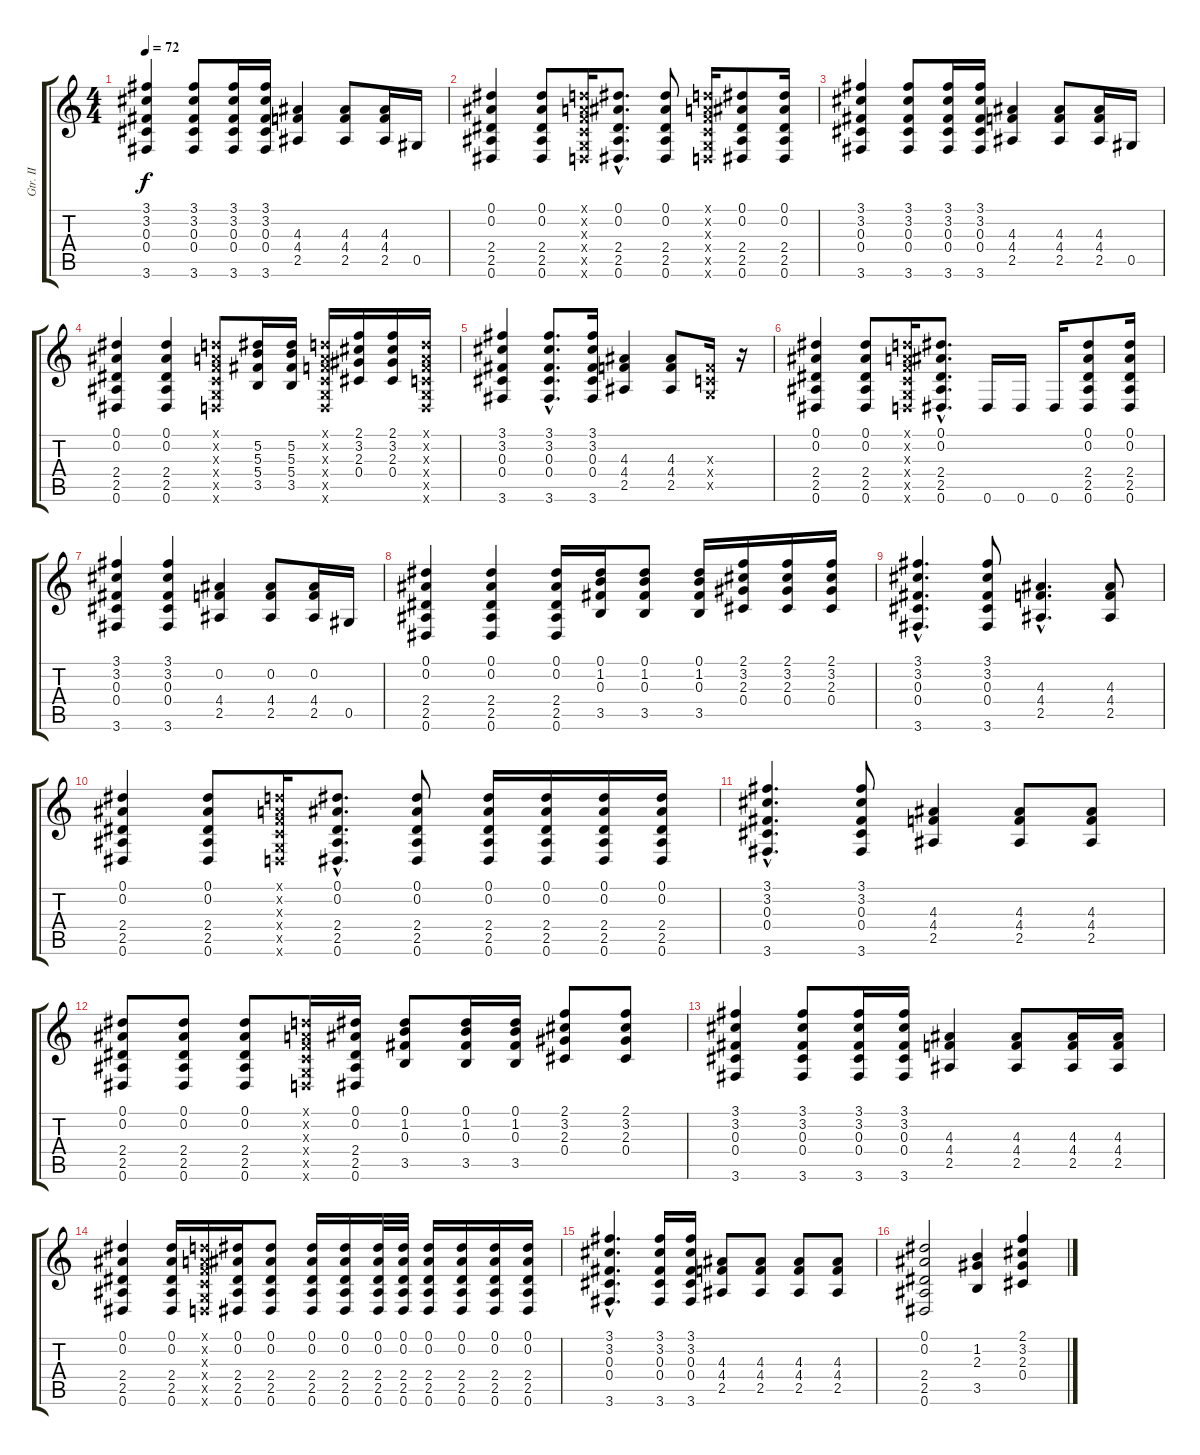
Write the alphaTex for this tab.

\track ("Gtr. II" "Gtr. II") {instrument electricguitarclean}
\staff {score tabs}
\tuning (Eb4 Bb3 Gb3 Db3 Ab2 Eb2) {hide}
\ts (4 4)
\tempo 72
\clef g2
\ks c
(3.1 3.2 0.3 0.4 3.6).4{dy f} (3.1 3.2 0.3 0.4 3.6).8 (3.1 3.2 0.3 0.4 3.6).16 (3.1 3.2 0.3 0.4 3.6).16 (4.3 4.4 2.5).4 (4.3 4.4 2.5).8 (4.3 4.4 2.5).16 0.5.16 |
(0.1 0.2 2.4 2.5 0.6).4 (0.1 0.2 2.4 2.5 0.6).8 (-1.1{x} -1.2{x} -1.3{x} -1.4{x} -1.5{x} -1.6{x}).16 (0.1{hac} 0.2{hac} 2.4{hac} 2.5{hac} 0.6{hac}).8{d} (0.1 0.2 2.4 2.5 0.6).8 (-1.1{x} -1.2{x} -1.3{x} -1.4{x} -1.5{x} -1.6{x}).16 (0.1 0.2 2.4 2.5 0.6).8 (0.1 0.2 2.4 2.5 0.6).16 |
(3.1 3.2 0.3 0.4 3.6).4 (3.1 3.2 0.3 0.4 3.6).8 (3.1 3.2 0.3 0.4 3.6).16 (3.1 3.2 0.3 0.4 3.6).16 (4.3 4.4 2.5).4 (4.3 4.4 2.5).8 (4.3 4.4 2.5).16 0.5.16 |
(0.1 0.2 2.4 2.5 0.6).4 (0.1 0.2 2.4 2.5 0.6).4 (-1.1{x} -1.2{x} -1.3{x} -1.4{x} -1.5{x} -1.6{x}).8 (5.2 5.3 5.4 3.5).16 (5.2 5.3 5.4 3.5).16 (-1.1{x} -1.2{x} -1.3{x} -1.4{x} -1.5{x} -1.6{x}).16 (2.1 3.2 2.3 0.4).16 (2.1 3.2 2.3 0.4).16 (-1.1{x} -1.2{x} -1.3{x} -1.4{x} -1.5{x} -1.6{x}).16 |
(3.1 3.2 0.3 0.4 3.6).4 (3.1{hac} 3.2{hac} 0.3{hac} 0.4{hac} 3.6{hac}).8{d} (3.1 3.2 0.3 0.4 3.6).16 (4.3 4.4 2.5).4 (4.3 4.4 2.5).8 (-1.3{x} -1.4{x} -1.5{x}).16 r.16 |
(0.1 0.2 2.4 2.5 0.6).4 (0.1 0.2 2.4 2.5 0.6).8 (-1.1{x} -1.2{x} -1.3{x} -1.4{x} -1.5{x} -1.6{x}).16 (0.1{hac} 0.2{hac} 2.4{hac} 2.5{hac} 0.6{hac}).8{d} 0.6.16 0.6.16 0.6.16 (0.1 0.2 2.4 2.5 0.6).8 (0.1 0.2 2.4 2.5 0.6).16 |
(3.1 3.2 0.3 0.4 3.6).4 (3.1 3.2 0.3 0.4 3.6).4 (0.2 4.4 2.5).4 (0.2 4.4 2.5).8 (0.2 4.4 2.5).16 0.5.16 |
(0.1 0.2 2.4 2.5 0.6).4 (0.1 0.2 2.4 2.5 0.6).4 (0.1 0.2 2.4 2.5 0.6).16 (0.1 1.2 0.3 3.5).16 (0.1 1.2 0.3 3.5).8 (0.1 1.2 0.3 3.5).16 (2.1 3.2 2.3 0.4).16 (2.1 3.2 2.3 0.4).16 (2.1 3.2 2.3 0.4).16 |
(3.1{hac} 3.2{hac} 0.3{hac} 0.4{hac} 3.6{hac}).4{d} (3.1 3.2 0.3 0.4 3.6).8 (4.3{hac} 4.4{hac} 2.5{hac}).4{d} (4.3 4.4 2.5).8 |
(0.1 0.2 2.4 2.5 0.6).4 (0.1 0.2 2.4 2.5 0.6).8 (-1.1{x} -1.2{x} -1.3{x} -1.4{x} -1.5{x} -1.6{x}).16 (0.1{hac} 0.2{hac} 2.4{hac} 2.5{hac} 0.6{hac}).8{d} (0.1 0.2 2.4 2.5 0.6).8 (0.1 0.2 2.4 2.5 0.6).16 (0.1 0.2 2.4 2.5 0.6).16 (0.1 0.2 2.4 2.5 0.6).16 (0.1 0.2 2.4 2.5 0.6).16 |
(3.1{hac} 3.2{hac} 0.3{hac} 0.4{hac} 3.6{hac}).4{d} (3.1 3.2 0.3 0.4 3.6).8 (4.3 4.4 2.5).4 (4.3 4.4 2.5).8 (4.3 4.4 2.5).8 |
(0.1 0.2 2.4 2.5 0.6).8 (0.1 0.2 2.4 2.5 0.6).8 (0.1 0.2 2.4 2.5 0.6).8 (-1.1{x} -1.2{x} -1.3{x} -1.4{x} -1.5{x} -1.6{x}).16 (0.1 0.2 2.4 2.5 0.6).16 (0.1 1.2 0.3 3.5).8 (0.1 1.2 0.3 3.5).16 (0.1 1.2 0.3 3.5).16 (2.1 3.2 2.3 0.4).8 (2.1 3.2 2.3 0.4).8 |
(3.1 3.2 0.3 0.4 3.6).4 (3.1 3.2 0.3 0.4 3.6).8 (3.1 3.2 0.3 0.4 3.6).16 (3.1 3.2 0.3 0.4 3.6).16 (4.3 4.4 2.5).4 (4.3 4.4 2.5).8 (4.3 4.4 2.5).16 (4.3 4.4 2.5).16 |
(0.1 0.2 2.4 2.5 0.6).4 (0.1 0.2 2.4 2.5 0.6).16 (-1.1{x} -1.2{x} -1.3{x} -1.4{x} -1.5{x} -1.6{x}).16 (0.1 0.2 2.4 2.5 0.6).16 (0.1 0.2 2.4 2.5 0.6).8 (0.1 0.2 2.4 2.5 0.6).16 (0.1 0.2 2.4 2.5 0.6).16 (0.1 0.2 2.4 2.5 0.6).32 (0.1 0.2 2.4 2.5 0.6).32 (0.1 0.2 2.4 2.5 0.6).16 (0.1 0.2 2.4 2.5 0.6).16 (0.1 0.2 2.4 2.5 0.6).16 (0.1 0.2 2.4 2.5 0.6).16 |
(3.1{hac} 3.2{hac} 0.3{hac} 0.4{hac} 3.6{hac}).4{d} (3.1 3.2 0.3 0.4 3.6).16 (3.1 3.2 0.3 0.4 3.6).16 (4.3 4.4 2.5).8 (4.3 4.4 2.5).8 (4.3 4.4 2.5).8 (4.3 4.4 2.5).8 |
(0.1 0.2 2.4 2.5 0.6).2 (1.2 2.3 3.5).4 (2.1 3.2 2.3 0.4).4
